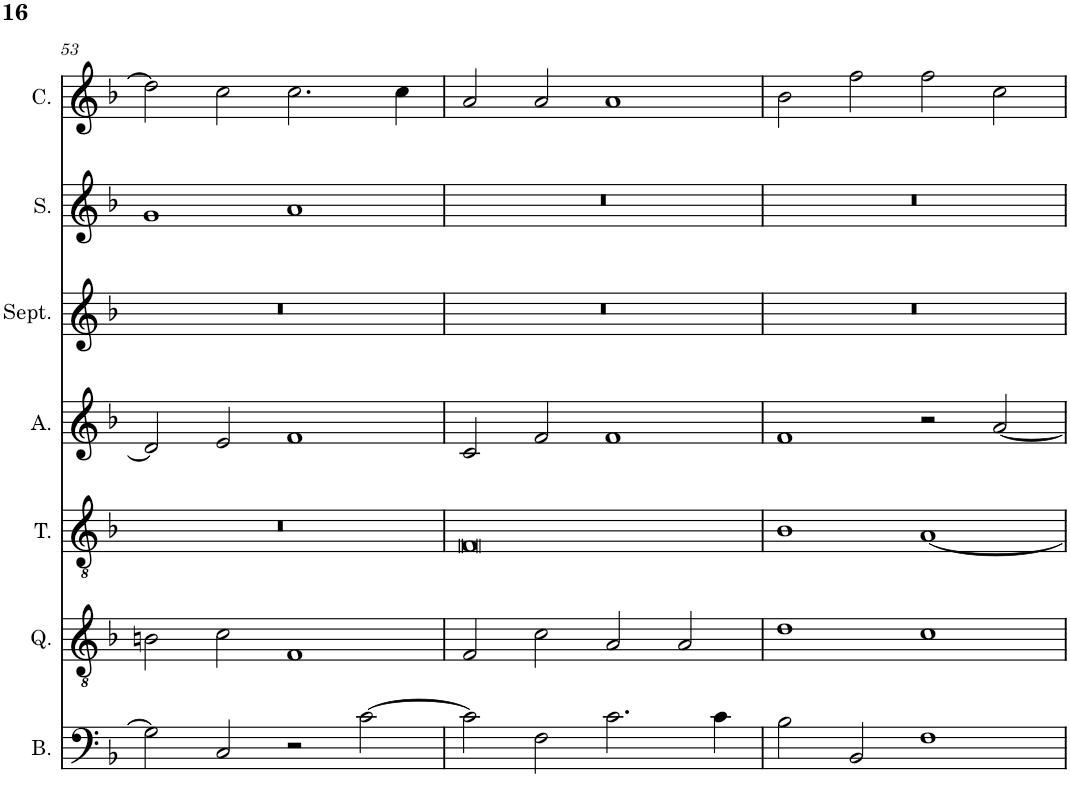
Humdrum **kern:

**kern	**kern	**kern	**kern	**kern	**kern	**kern
*part7	*part6	*part5	*part4	*part3	*part2	*part1
*staff7	*staff6	*staff5	*staff4	*staff3	*staff2	*staff1
*I"Bassus	*I"Quintus	*I"Tenor	*I"Altus	*I"Septimus	*I"Sextus	*I"Cantus
*I'B.	*I'Q.	*I'T.	*I'A.	*I'Sept.	*I'S.	*I'C.
!!LO:PB:g=z
*clefF4	*clefGv2	*clefGv2	*clefG2	*clefG2	*clefG2	*clefG2
*k[b-]	*k[b-]	*k[b-]	*k[b-]	*k[b-]	*k[b-]	*k[b-]
*F:	*F:	*F:	*F:	*F:	*F:	*F:
*M4/2	*M4/2	*M4/2	*M4/2	*M4/2	*M4/2	*M4/2
=53	=53	=53	=53	=53	=53	=53
2G\]	2Bn\	0r	2d/]	0r	1g	2dd\]
2C/	2c\	.	2e/	.	.	2cc\
2r	1F	.	1f	.	1a	2.cc\
[2c\	.	.	.	.	.	.
.	.	.	.	.	.	4cc\
=54	=54	=54	=54	=54	=54	=54
2c\]	2F/	0F	2c/	0r	0r	2a/
2F\	2c\	.	2f/	.	.	2a/
2.c\	2A/	.	1f	.	.	1a
.	2A/	.	.	.	.	.
4c\	.	.	.	.	.	.
=55	=55	=55	=55	=55	=55	=55
2B-\	1d	1B-	1f	0r	0r	2b-\
2BB-/	.	.	.	.	.	2ff\
1F	1c	[1A	2r	.	.	2ff\
.	.	.	[2a/	.	.	2cc\
=	=	=	=	=	=	=
*-	*-	*-	*-	*-	*-	*-
